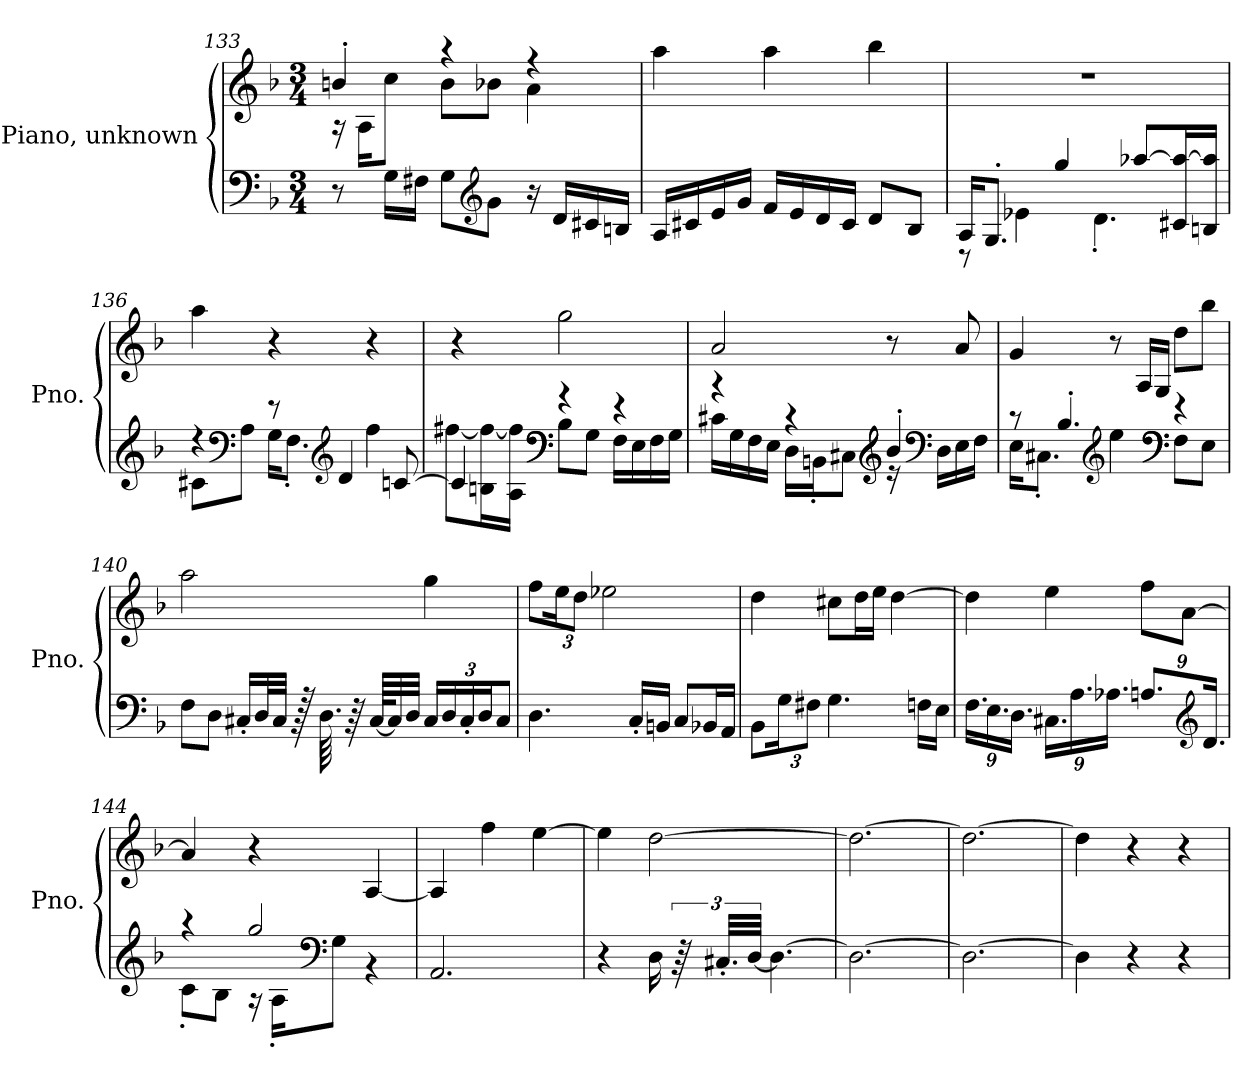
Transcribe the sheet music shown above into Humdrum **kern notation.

**kern	**kern
*part1	*part1
*staff2	*staff1
*I"Piano, unknown	*
*I'Pno.	*
*clefF4	*clefG2
*k[b-]	*k[b-]
*M3/4	*M3/4
=133	=133
*	*^
8r	4bn'/	16r
.	.	16A\KL
16G\LL	.	8cc\J
16F#X\JJ	.	.
8G\L	4r	8b\L
*clefG2	*	*
8g\J	.	8b-X\J
16r	4r	4a\
16d/LL	.	.
16c#X/	.	.
16Bn/JJ	.	.
*	*v	*v
=134	=134
16A/LL	4aa\
16c#X/	.
16e/	.
16g/JJ	.
16f/LL	4aa\
16e/	.
16d/	.
16c#/JJ	.
8d/L	4bb-\
8B-/J	.
!!LO:LB:g=z
=135	=135
*^	*
16A/KL	8r	2.r
8.G'/J	.	.
.	4e-X\	.
4gg/	.	.
.	4.d'\	.
[8aa-X/L	.	.
16c#X/ 16aa-/_L	.	.
16Bn/ 16aa-/]JJ	.	.
=136	=136	=136
4r	8c#X\L	4aa\
*clefF4	*	*
.	8A\J	.
8r	16G\KL	4r
.	8.F'\J	.
*clefG2	*	*
4d/	.	.
.	4ff\	4r
[8cn/	.	.
=137	=137	=137
4c/]	[8ff#X\L	4r
.	16Bn\ 16ff#\_L	.
.	16A\ 16ff#\]JJ	.
*clefF4	*	*
4r	8B\L	2gg\
.	8G\J	.
4r	16F\LL	.
.	16E\	.
.	16F\	.
.	16G\JJ	.
!!LO:LB:g=z
=138	=138	=138
4r	16c#X\LL	2a/
.	16G\	.
.	16F\	.
.	16E\JJ	.
4r	16D\LL	.
.	16BBn'\J	.
.	8C#X\J	.
*clefG2	*	*
4b-'/	16r	8r
*clefF4	*	*
.	16D\LL	.
.	16E\	8a/
.	16F\JJ	.
=139	=139	=139
8r	16E\KL	4g/
.	8.C#X'\J	.
4.B-'/	.	.
*clefG2	*	*
.	4ee\	8r
.	.	16A/LL
.	.	16G/JJ
*clefF4	*	*
4r	8F\L	8dd\L
.	8E\J	8bb-\J
*v	*v	*
!!LO:PB:g=z
=140	=140
8F\L	2aa\
8D\J	.
16C#X'/LL	.
32D/L	.
32C#/JJJ	.
128r	.
64.D\	.
64r	.
[64C#/KLLL	.
32C#/]	.
32D/JJJ	.
*Xbrackettup	*
24C#/LL	4gg\
24D/	.
24C#'/	.
24D/J	.
12C#/J	.
=141	=141
4.D\	8ff\L
*	*Xbrackettup
.	24ee\K
.	12dd\J
.	2ee-X\
16C'/LL	.
16BBn/JJ	.
8C/L	.
16BB-X/L	.
16AA/JJ	.
=142	=142
8BB-\L	4dd\
24G\K	.
12F#X\J	.
4.G\	8cc#X\L
.	16dd\L
.	16ee\JJ
.	[4dd\
16Fn\LL	.
16E\JJ	.
!!LO:LB:g=z
=143	=143
18.F\LL	4dd\]
18.E\	.
18.D\JJ	.
18.C#X\LL	4ee\
18.A\	.
18.A-X\JJ	.
9.An/L	8ff\L
.	[8a\J
*clefG2	*
18.d/Jk	.
=144	=144
*^	*
4r	8c'\L	4a/]
.	8B-\J	.
2gg/	16r	4r
.	16A'\KL	.
*clefF4	*	*
.	8G\J	.
.	4r	[4A/
*v	*v	*
=145	=145
2.AA/	4A/]
.	4ff\
.	[4ee\
=146	=146
4r	4ee\]
16D\	[2dd\
*brackettup	*
96r	.
48.C#X'/LLL	.
[48D/JJJ	.
4.D\_	.
=147	=147
2.D\_	2.dd\_
=148	=148
2.D\_	2.dd\_
!!LO:LB:g=z
=149	=149
4D\]	4dd\]
4r	4r
4r	4r
=	=
*-	*-
